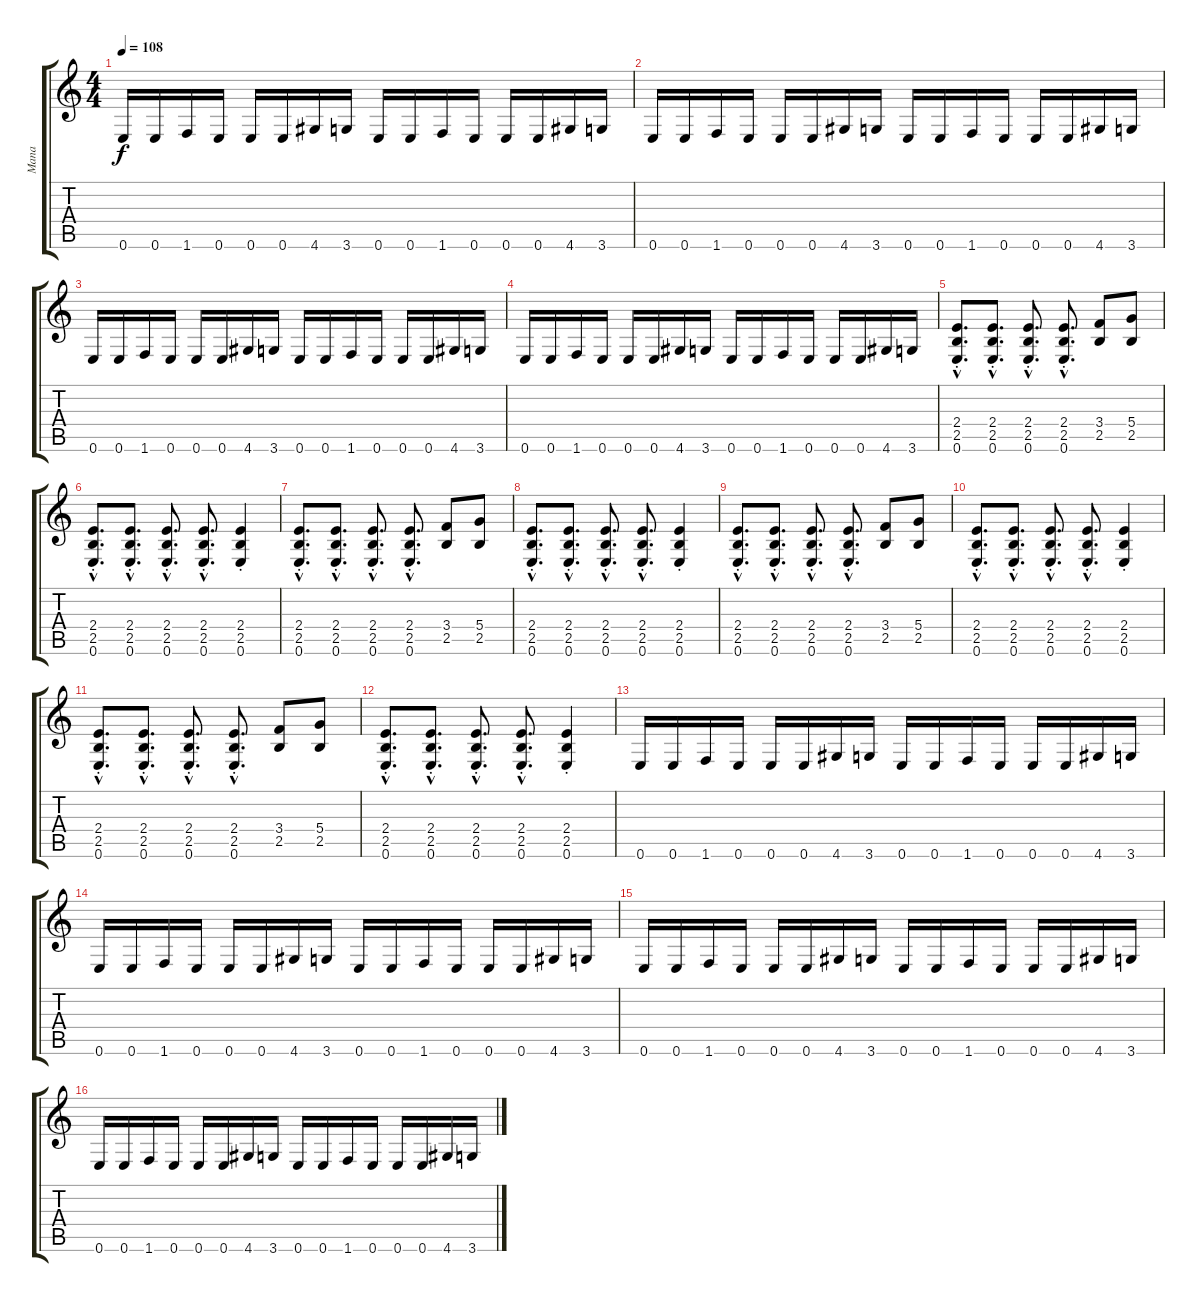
\track ("Mana" "Mana") {instrument distortionguitar}
\staff {score tabs}
\tuning (E4 B3 G3 D3 A2 E2) {hide}
\ts (4 4)
\tempo 108
\clef g2
\ks c
0.6.16{dy f} 0.6.16 1.6.16 0.6.16 0.6.16 0.6.16 4.6.16 3.6.16 0.6.16 0.6.16 1.6.16 0.6.16 0.6.16 0.6.16 4.6.16 3.6.16 |
0.6.16 0.6.16 1.6.16 0.6.16 0.6.16 0.6.16 4.6.16 3.6.16 0.6.16 0.6.16 1.6.16 0.6.16 0.6.16 0.6.16 4.6.16 3.6.16 |
0.6.16 0.6.16 1.6.16 0.6.16 0.6.16 0.6.16 4.6.16 3.6.16 0.6.16 0.6.16 1.6.16 0.6.16 0.6.16 0.6.16 4.6.16 3.6.16 |
0.6.16 0.6.16 1.6.16 0.6.16 0.6.16 0.6.16 4.6.16 3.6.16 0.6.16 0.6.16 1.6.16 0.6.16 0.6.16 0.6.16 4.6.16 3.6.16 |
(2.4{hac st} 2.5{hac st} 0.6{hac st}).8{d} (2.4{hac st} 2.5{hac st} 0.6{hac st}).8{d} (2.4{hac st} 2.5{hac st} 0.6{hac st}).8{d} (2.4{hac st} 2.5{hac st} 0.6{hac st}).8{d} (3.4 2.5).8 (5.4 2.5).8 |
(2.4{hac st} 2.5{hac st} 0.6{hac st}).8{d} (2.4{hac st} 2.5{hac st} 0.6{hac st}).8{d} (2.4{hac st} 2.5{hac st} 0.6{hac st}).8{d} (2.4{hac st} 2.5{hac st} 0.6{hac st}).8{d} (2.4{st} 2.5{st} 0.6{st}).4 |
(2.4{hac st} 2.5{hac st} 0.6{hac st}).8{d} (2.4{hac st} 2.5{hac st} 0.6{hac st}).8{d} (2.4{hac st} 2.5{hac st} 0.6{hac st}).8{d} (2.4{hac st} 2.5{hac st} 0.6{hac st}).8{d} (3.4 2.5).8 (5.4 2.5).8 |
(2.4{hac st} 2.5{hac st} 0.6{hac st}).8{d} (2.4{hac st} 2.5{hac st} 0.6{hac st}).8{d} (2.4{hac st} 2.5{hac st} 0.6{hac st}).8{d} (2.4{hac st} 2.5{hac st} 0.6{hac st}).8{d} (2.4{st} 2.5{st} 0.6{st}).4 |
(2.4{hac st} 2.5{hac st} 0.6{hac st}).8{d} (2.4{hac st} 2.5{hac st} 0.6{hac st}).8{d} (2.4{hac st} 2.5{hac st} 0.6{hac st}).8{d} (2.4{hac st} 2.5{hac st} 0.6{hac st}).8{d} (3.4 2.5).8 (5.4 2.5).8 |
(2.4{hac st} 2.5{hac st} 0.6{hac st}).8{d} (2.4{hac st} 2.5{hac st} 0.6{hac st}).8{d} (2.4{hac st} 2.5{hac st} 0.6{hac st}).8{d} (2.4{hac st} 2.5{hac st} 0.6{hac st}).8{d} (2.4{st} 2.5{st} 0.6{st}).4 |
(2.4{hac st} 2.5{hac st} 0.6{hac st}).8{d} (2.4{hac st} 2.5{hac st} 0.6{hac st}).8{d} (2.4{hac st} 2.5{hac st} 0.6{hac st}).8{d} (2.4{hac st} 2.5{hac st} 0.6{hac st}).8{d} (3.4 2.5).8 (5.4 2.5).8 |
(2.4{hac st} 2.5{hac st} 0.6{hac st}).8{d} (2.4{hac st} 2.5{hac st} 0.6{hac st}).8{d} (2.4{hac st} 2.5{hac st} 0.6{hac st}).8{d} (2.4{hac st} 2.5{hac st} 0.6{hac st}).8{d} (2.4{st} 2.5{st} 0.6{st}).4 |
0.6.16 0.6.16 1.6.16 0.6.16 0.6.16 0.6.16 4.6.16 3.6.16 0.6.16 0.6.16 1.6.16 0.6.16 0.6.16 0.6.16 4.6.16 3.6.16 |
0.6.16 0.6.16 1.6.16 0.6.16 0.6.16 0.6.16 4.6.16 3.6.16 0.6.16 0.6.16 1.6.16 0.6.16 0.6.16 0.6.16 4.6.16 3.6.16 |
0.6.16 0.6.16 1.6.16 0.6.16 0.6.16 0.6.16 4.6.16 3.6.16 0.6.16 0.6.16 1.6.16 0.6.16 0.6.16 0.6.16 4.6.16 3.6.16 |
0.6.16 0.6.16 1.6.16 0.6.16 0.6.16 0.6.16 4.6.16 3.6.16 0.6.16 0.6.16 1.6.16 0.6.16 0.6.16 0.6.16 4.6.16 3.6.16
